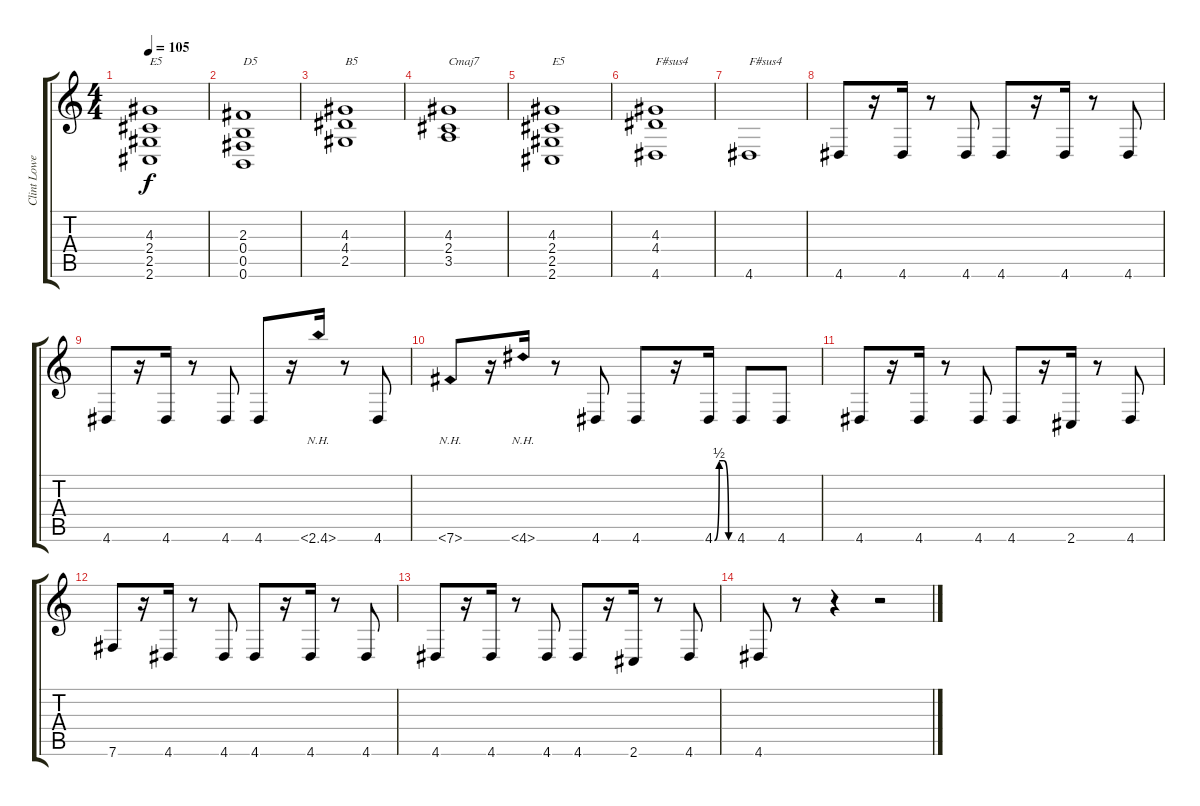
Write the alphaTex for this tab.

\track ("Clint Lowery - Guitar 1" "Clint Lowe") {instrument distortionguitar}
\staff {score tabs}
\tuning (Db4 Ab3 E3 B2 Gb2 B1) {hide}
\ts (4 4)
\tempo 105
\clef g2
\ks c
(4.3 2.4 2.5 2.6).1{txt "E5" dy f} |
(2.3 0.4 0.5 0.6).1{txt "D5"} |
(4.3 4.4 2.5).1{txt "B5"} |
(4.3 2.4 3.5).1{txt "Cmaj7"} |
(4.3 2.4 2.5 2.6).1{txt "E5"} |
(4.3 4.4 4.6).1{txt "F#sus4"} |
4.6.1{txt "F#sus4"} |
4.6.8 r.16 4.6.16 r.8 4.6.8 4.6.8 r.16 4.6.16 r.8 4.6.8 |
4.6.8 r.16 4.6.16 r.8 4.6.8 4.6.8 r.16 2.6{nh}.16 r.8 4.6.8 |
7.6{nh}.8 r.16 4.6{nh}.16 r.8 4.6.8 4.6.8 r.16 4.6{be (custom 0 0 15 2 30 2 45 0 60 0)}.16 4.6.8 4.6.8 |
4.6.8 r.16 4.6.16 r.8 4.6.8 4.6.8 r.16 2.6.16 r.8 4.6.8 |
7.6.8 r.16 4.6.16 r.8 4.6.8 4.6.8 r.16 4.6.16 r.8 4.6.8 |
4.6.8 r.16 4.6.16 r.8 4.6.8 4.6.8 r.16 2.6.16 r.8 4.6.8 |
4.6.8 r.8 r.4 r.2
